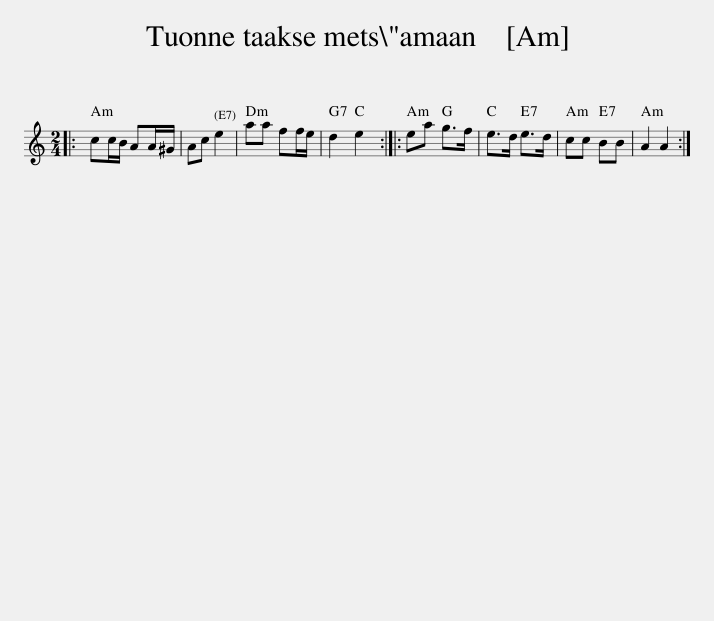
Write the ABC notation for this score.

X:1
L:1/8
M:2/4
I:linebreak $
K:C
V:1 treble
V:1
|: cc/B/ AA/^G/ | Ac e2 | aa ff/e/ | d2 e2 :: ea g>f | %5
 e>d e>d | cc BB | A2 A2 :| %8
